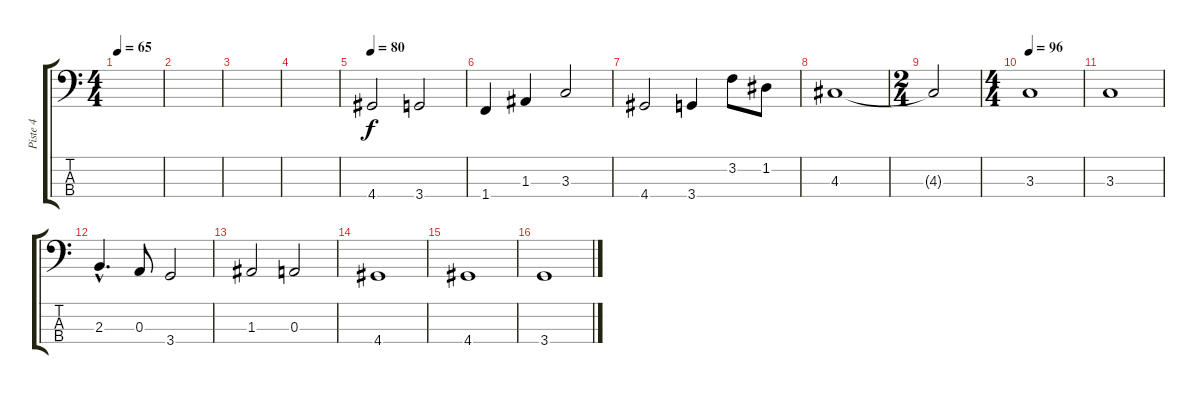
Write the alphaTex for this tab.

\track ("Piste 4" "Piste 4") {instrument electricbassfinger}
\staff {score tabs}
\tuning (G2 D2 A1 E1) {hide}
\ts (4 4)
\tempo 65
\clef f4
\ks c
|
|
|
|
\tempo 80
4.4.2 3.4.2 |
1.4.4 1.3.4 3.3.2 |
4.4.2 3.4.4 3.2.8 1.2.8 |
4.3.1 |
\ts (2 4)
4.3{t}.2 |
\ts (4 4)
\tempo 96
3.3.1 |
3.3.1 |
2.3{hac}.4{d} 0.3.8 3.4.2 |
1.3.2 0.3.2 |
4.4.1 |
4.4.1 |
3.4.1
